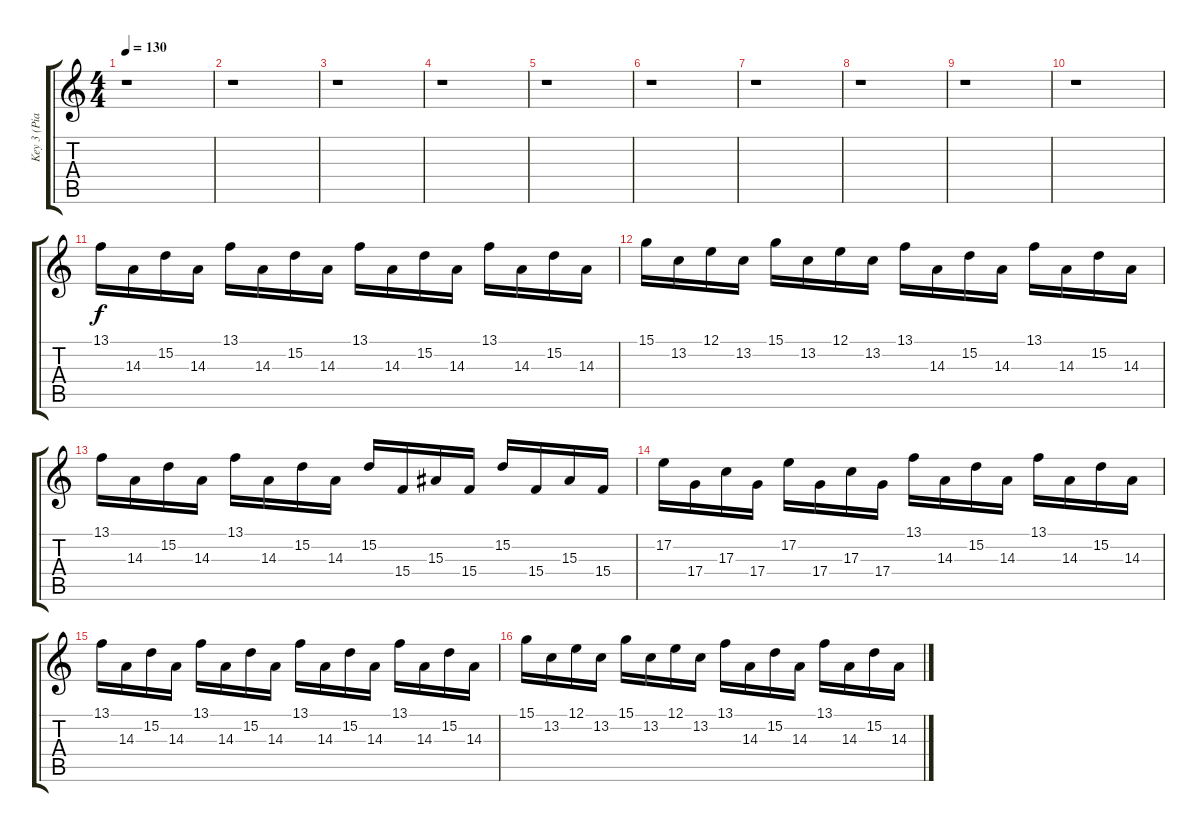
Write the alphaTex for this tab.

\track ("Key 3 (Piano)" "Key 3 (Pia") {instrument acousticgrandpiano}
\staff {score tabs}
\tuning (E4 B3 G3 D3 A2 E2) {hide}
\ts (4 4)
\tempo 130
\clef g2
\ks c
r.1{dy f} |
r.1 |
r.1 |
r.1 |
r.1 |
r.1 |
r.1 |
r.1 |
r.1 |
r.1 |
13.1.16{instrument pad1newage} 14.3.16 15.2.16 14.3.16 13.1.16 14.3.16 15.2.16 14.3.16 13.1.16 14.3.16 15.2.16 14.3.16 13.1.16 14.3.16 15.2.16 14.3.16 |
15.1.16 13.2.16 12.1.16 13.2.16 15.1.16 13.2.16 12.1.16 13.2.16 13.1.16 14.3.16 15.2.16 14.3.16 13.1.16 14.3.16 15.2.16 14.3.16 |
13.1.16 14.3.16 15.2.16 14.3.16 13.1.16 14.3.16 15.2.16 14.3.16 15.2.16 15.4.16 15.3.16 15.4.16 15.2.16 15.4.16 15.3.16 15.4.16 |
17.2.16 17.4.16 17.3.16 17.4.16 17.2.16 17.4.16 17.3.16 17.4.16 13.1.16 14.3.16 15.2.16 14.3.16 13.1.16 14.3.16 15.2.16 14.3.16 |
13.1.16 14.3.16 15.2.16 14.3.16 13.1.16 14.3.16 15.2.16 14.3.16 13.1.16 14.3.16 15.2.16 14.3.16 13.1.16 14.3.16 15.2.16 14.3.16 |
15.1.16 13.2.16 12.1.16 13.2.16 15.1.16 13.2.16 12.1.16 13.2.16 13.1.16 14.3.16 15.2.16 14.3.16 13.1.16 14.3.16 15.2.16 14.3.16
